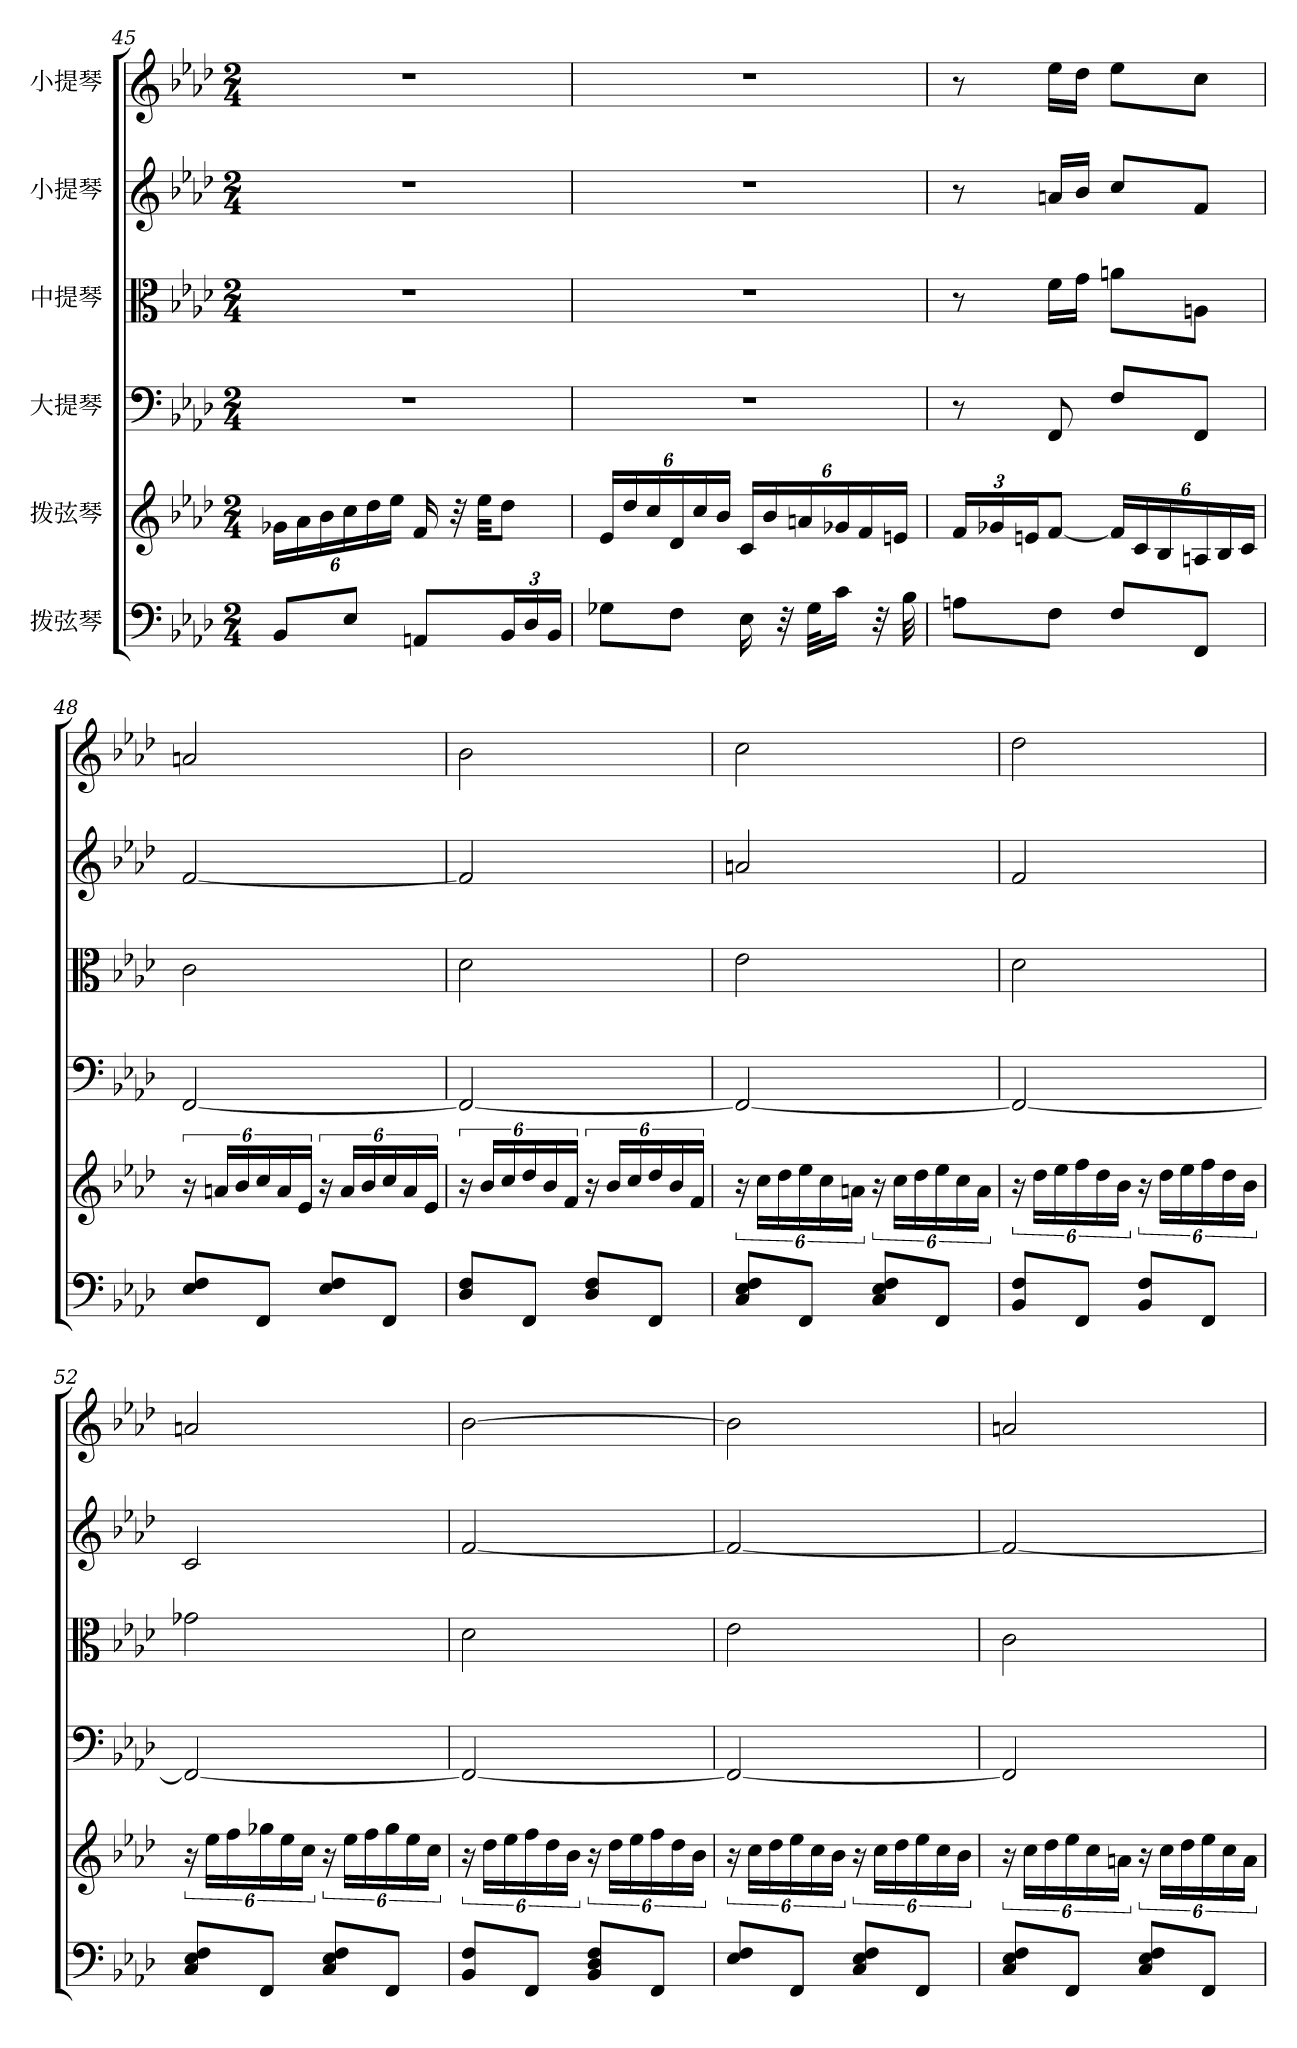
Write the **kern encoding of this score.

**kern	**kern	**kern	**kern	**kern	**kern
*part6	*part5	*part4	*part3	*part2	*part1
*staff6	*staff5	*staff4	*staff3	*staff2	*staff1
*I"拨弦琴	*I"拨弦琴	*I"大提琴	*I"中提琴	*I"小提琴	*I"小提琴
*clefF4	*clefG2	*clefF4	*clefC3	*clefG2	*clefG2
*k[b-e-a-d-]	*k[b-e-a-d-]	*k[b-e-a-d-]	*k[b-e-a-d-]	*k[b-e-a-d-]	*k[b-e-a-d-]
*M2/4	*M2/4	*M2/4	*M2/4	*M2/4	*M2/4
*	*Xbrackettup	*	*	*	*
=45	=45	=45	=45	=45	=45
8BB-/L	24g-X\LL	2r	2r	2r	2r
.	24a-\	.	.	.	.
.	24b-\	.	.	.	.
8E-/J	24cc\	.	.	.	.
.	24dd-\	.	.	.	.
.	24ee-\JJ	.	.	.	.
8AAn/L	16f/	.	.	.	.
.	32r	.	.	.	.
.	32ee-\KKL	.	.	.	.
*Xbrackettup	*	*	*	*	*
24BB-/L	8dd-\J	.	.	.	.
24D-/	.	.	.	.	.
24BB-/JJ	.	.	.	.	.
!!LO:PB:g=z
=46	=46	=46	=46	=46	=46
8G-X\L	24e-/LL	2r	2r	2r	2r
.	24dd-/	.	.	.	.
.	24cc/	.	.	.	.
8F\J	24d-/	.	.	.	.
.	24cc/	.	.	.	.
.	24b-/JJ	.	.	.	.
16E-\	24c/LL	.	.	.	.
.	24b-/	.	.	.	.
32r	.	.	.	.	.
.	24an/	.	.	.	.
32G-\KLL	.	.	.	.	.
16c\JJ	24g-X/	.	.	.	.
.	24f/	.	.	.	.
32r	.	.	.	.	.
.	24en/JJ	.	.	.	.
32B-\	.	.	.	.	.
=47	=47	=47	=47	=47	=47
8An\L	24f/LL	8r	8r	8r	8r
.	24g-X/	.	.	.	.
.	24en/J	.	.	.	.
8F\J	[8f/J	8FF/	16f\LL	16an/LL	16ee-\LL
.	.	.	16g\JJ	16b-/JJ	16dd-\JJ
8F/L	24f/LL]	8F/L	8an\L	8cc/L	8ee-\L
.	24c/	.	.	.	.
.	24B-/	.	.	.	.
8FF/J	24An/	8FF/J	8An\J	8f/J	8cc\J
.	24B-/	.	.	.	.
.	24c/JJ	.	.	.	.
=48	=48	=48	=48	=48	=48
*	*brackettup	*	*	*	*
8E-/ 8F/L	24r	[2FF/	2c\	[2f/	2an/
.	24an/LL	.	.	.	.
.	24b-/	.	.	.	.
*	*Xbrackettup	*	*	*	*
8FF/J	24cc/	.	.	.	.
.	24a/	.	.	.	.
.	24e-/JJ	.	.	.	.
*	*brackettup	*	*	*	*
8E-/ 8F/L	24r	.	.	.	.
.	24a/LL	.	.	.	.
.	24b-/	.	.	.	.
*	*Xbrackettup	*	*	*	*
8FF/J	24cc/	.	.	.	.
.	24a/	.	.	.	.
.	24e-/JJ	.	.	.	.
!!LO:LB:g=z
=49	=49	=49	=49	=49	=49
*	*brackettup	*	*	*	*
8D-/ 8F/L	24r	2FF/_	2d-\	2f/]	2b-\
.	24b-/LL	.	.	.	.
.	24cc/	.	.	.	.
*	*Xbrackettup	*	*	*	*
8FF/J	24dd-/	.	.	.	.
.	24b-/	.	.	.	.
.	24f/JJ	.	.	.	.
*	*brackettup	*	*	*	*
8D-/ 8F/L	24r	.	.	.	.
.	24b-/LL	.	.	.	.
.	24cc/	.	.	.	.
*	*Xbrackettup	*	*	*	*
8FF/J	24dd-/	.	.	.	.
.	24b-/	.	.	.	.
.	24f/JJ	.	.	.	.
=50	=50	=50	=50	=50	=50
*	*brackettup	*	*	*	*
8C/ 8E-/ 8F/L	24r	2FF/_	2e-\	2an/	2cc\
.	24cc\LL	.	.	.	.
.	24dd-\	.	.	.	.
*	*Xbrackettup	*	*	*	*
8FF/J	24ee-\	.	.	.	.
.	24cc\	.	.	.	.
.	24an\JJ	.	.	.	.
*	*brackettup	*	*	*	*
8C/ 8E-/ 8F/L	24r	.	.	.	.
.	24cc\LL	.	.	.	.
.	24dd-\	.	.	.	.
*	*Xbrackettup	*	*	*	*
8FF/J	24ee-\	.	.	.	.
.	24cc\	.	.	.	.
.	24a\JJ	.	.	.	.
=51	=51	=51	=51	=51	=51
*	*brackettup	*	*	*	*
8BB-/ 8F/L	24r	2FF/_	2d-\	2f/	2dd-\
.	24dd-\LL	.	.	.	.
.	24ee-\	.	.	.	.
*	*Xbrackettup	*	*	*	*
8FF/J	24ff\	.	.	.	.
.	24dd-\	.	.	.	.
.	24b-\JJ	.	.	.	.
*	*brackettup	*	*	*	*
8BB-/ 8F/L	24r	.	.	.	.
.	24dd-\LL	.	.	.	.
.	24ee-\	.	.	.	.
*	*Xbrackettup	*	*	*	*
8FF/J	24ff\	.	.	.	.
.	24dd-\	.	.	.	.
.	24b-\JJ	.	.	.	.
!!LO:PB:g=z
=52	=52	=52	=52	=52	=52
*	*brackettup	*	*	*	*
8C/ 8E-/ 8F/L	24r	2FF/_	2g-X\	2c/	2an/
.	24ee-\LL	.	.	.	.
.	24ff\	.	.	.	.
*	*Xbrackettup	*	*	*	*
8FF/J	24gg-X\	.	.	.	.
.	24ee-\	.	.	.	.
.	24cc\JJ	.	.	.	.
*	*brackettup	*	*	*	*
8C/ 8E-/ 8F/L	24r	.	.	.	.
.	24ee-\LL	.	.	.	.
.	24ff\	.	.	.	.
*	*Xbrackettup	*	*	*	*
8FF/J	24gg-\	.	.	.	.
.	24ee-\	.	.	.	.
.	24cc\JJ	.	.	.	.
=53	=53	=53	=53	=53	=53
*	*brackettup	*	*	*	*
8BB-/ 8F/L	24r	2FF/_	2d-\	[2f/	[2b-\
.	24dd-\LL	.	.	.	.
.	24ee-\	.	.	.	.
*	*Xbrackettup	*	*	*	*
8FF/J	24ff\	.	.	.	.
.	24dd-\	.	.	.	.
.	24b-\JJ	.	.	.	.
*	*brackettup	*	*	*	*
8BB-/ 8D-/ 8F/L	24r	.	.	.	.
.	24dd-\LL	.	.	.	.
.	24ee-\	.	.	.	.
*	*Xbrackettup	*	*	*	*
8FF/J	24ff\	.	.	.	.
.	24dd-\	.	.	.	.
.	24b-\JJ	.	.	.	.
=54	=54	=54	=54	=54	=54
*	*brackettup	*	*	*	*
8E-/ 8F/L	24r	2FF/_	2e-\	2f/_	2b-\]
.	24cc\LL	.	.	.	.
.	24dd-\	.	.	.	.
*	*Xbrackettup	*	*	*	*
8FF/J	24ee-\	.	.	.	.
.	24cc\	.	.	.	.
.	24b-\JJ	.	.	.	.
*	*brackettup	*	*	*	*
8C/ 8E-/ 8F/L	24r	.	.	.	.
.	24cc\LL	.	.	.	.
.	24dd-\	.	.	.	.
*	*Xbrackettup	*	*	*	*
8FF/J	24ee-\	.	.	.	.
.	24cc\	.	.	.	.
.	24b-\JJ	.	.	.	.
!!LO:LB:g=z
=55	=55	=55	=55	=55	=55
*	*brackettup	*	*	*	*
8C/ 8E-/ 8F/L	24r	2FF/]	2c\	2f/_	2an/
.	24cc\LL	.	.	.	.
.	24dd-\	.	.	.	.
*	*Xbrackettup	*	*	*	*
8FF/J	24ee-\	.	.	.	.
.	24cc\	.	.	.	.
.	24an\JJ	.	.	.	.
*	*brackettup	*	*	*	*
8C/ 8E-/ 8F/L	24r	.	.	.	.
.	24cc\LL	.	.	.	.
.	24dd-\	.	.	.	.
*	*Xbrackettup	*	*	*	*
8FF/J	24ee-\	.	.	.	.
.	24cc\	.	.	.	.
.	24a\JJ	.	.	.	.
=	=	=	=	=	=
*-	*-	*-	*-	*-	*-
